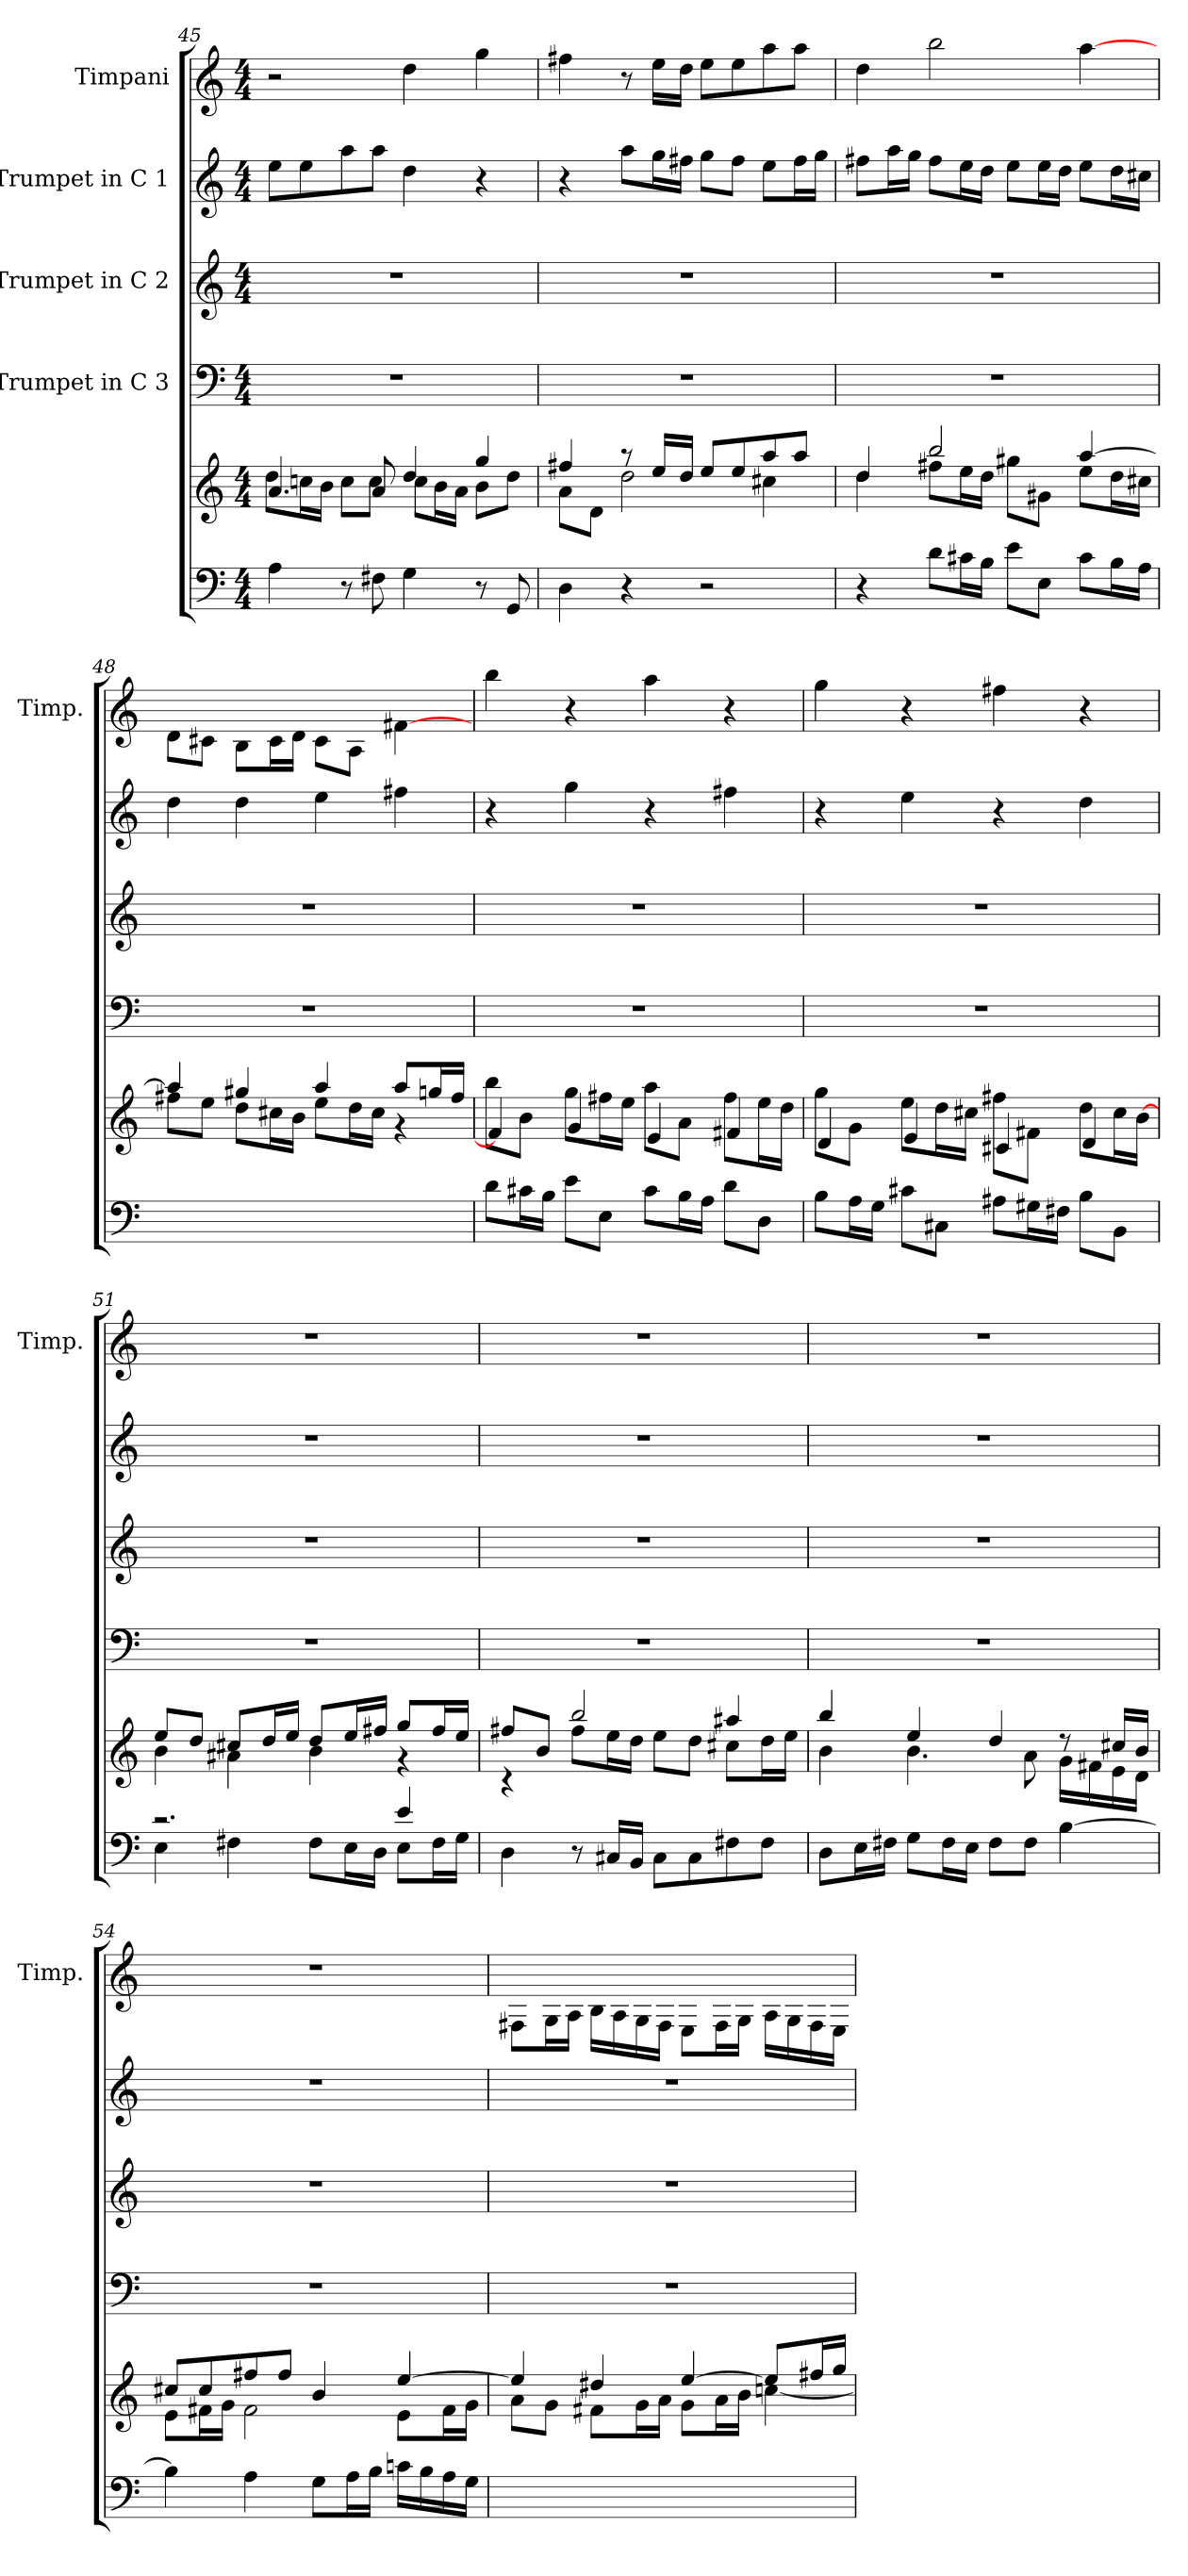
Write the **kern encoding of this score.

**kern	**kern	**kern	**kern	**kern	**kern
*part5	*part5	*part4	*part3	*part2	*part1
*staff6	*staff5	*staff4	*staff3	*staff2	*staff1
*	*	*I"Trumpet in C 3	*I"Trumpet in C 2	*I"Trumpet in C 1	*I"Timpani
*	*	*	*	*	*I'Timp.
!!LO:LB:g=z
*clefF4	*clefG2	*clefF4	*clefG2	*clefG2	*clefG2
*M4/4	*M4/4	*M4/4	*M4/4	*M4/4	*M4/4
=45	=45	=45	=45	=45	=45
*	*^	*	*	*	*
4A\	4.a/	8dd\L	1r	1r	8ee\L	2r
.	.	16ccn\L	.	.	8ee\	.
.	.	16b\JJ	.	.	.	.
8r	.	8cc\L	.	.	8aa\	.
8F#\	8a/	8cc\J	.	.	8aa\J	.
4G\	4dd/	8cc\L	.	.	4dd\	4dd\
.	.	16b\L	.	.	.	.
.	.	16a\JJ	.	.	.	.
8r	4gg/	8b\L	.	.	4r	4gg\
8GG/	.	8dd\J	.	.	.	.
=46	=46	=46	=46	=46	=46	=46
4D\	4ff#/	8a\L	1r	1r	4r	4ff#\
.	.	8d\J	.	.	.	.
4r	8r	2dd\	.	.	8aa\L	8r
.	16ee/LL	.	.	.	16gg\L	16ee\LL
.	16dd/JJ	.	.	.	16ff#\JJ	16dd\JJ
2r	8ee/L	.	.	.	8gg\L	8ee\L
.	8ee/	.	.	.	8ff#\J	8ee\
.	8aa/	4cc#\	.	.	8ee\L	8aa\
.	8aa/J	.	.	.	16ff#\L	8aa\J
.	.	.	.	.	16gg\JJ	.
=47	=47	=47	=47	=47	=47	=47
4r	4dd/	4dd\	1r	1r	8ff#\L	4dd\
.	.	.	.	.	16aa\L	.
.	.	.	.	.	16gg\JJ	.
8d\L	2bb/	8ff#\L	.	.	8ff#\L	2bb\
16c#\L	.	16ee\L	.	.	16ee\L	.
16B\JJ	.	16dd\JJ	.	.	16dd\JJ	.
8e\L	.	8gg#\L	.	.	8ee\L	.
8E\J	.	8g#\J	.	.	16ee\L	.
.	.	.	.	.	16dd\JJ	.
8c#\L	[4aa/	8ee\L	.	.	8ee\L	[4aa\
16B\L	.	16dd\L	.	.	16dd\L	.
16A\JJ	.	16cc#\JJ	.	.	16cc#\JJ	.
=48	=48	=48	=48	=48	=48	=48
1ryy	4aa/]	8ff#\L	1r	1r	4dd\	8d\L
.	.	8ee\J	.	.	.	8c#\J
.	4gg#/	8dd\L	.	.	4dd\	8B\L
.	.	16cc#\L	.	.	.	16c#\L
.	.	16b\JJ	.	.	.	16d\JJ
.	4aa/	8ee\L	.	.	4ee\	8c#\L
.	.	16dd\L	.	.	.	8A\J
.	.	16cc#\JJ	.	.	.	.
.	8aa/L	4r	.	.	4ff#\	[4f#\
.	16ggn/L	.	.	.	.	.
.	16ff#/JJ	.	.	.	.	.
=49	=49	=49	=49	=49	=49	=49
8d\L	8bb\L	4f#/]	1r	1r	4r	4bb\
16c#\L	8b\J	.	.	.	.	.
16B\JJ	.	.	.	.	.	.
8e\L	8gg\L	4g/	.	.	4gg\	4r
8E\J	16ff#\L	.	.	.	.	.
.	16ee\JJ	.	.	.	.	.
8c#\L	8aa\L	4e/	.	.	4r	4aa\
16B\L	8a\J	.	.	.	.	.
16A\JJ	.	.	.	.	.	.
8d\L	8ff#\L	4f#/	.	.	4ff#\	4r
8D\J	16ee\L	.	.	.	.	.
.	16dd\JJ	.	.	.	.	.
!!LO:PB:g=z
=50	=50	=50	=50	=50	=50	=50
8B\L	8gg\L	4d/	1r	1r	4r	4gg\
16A\L	8g\J	.	.	.	.	.
16G\JJ	.	.	.	.	.	.
8c#\L	8ee\L	4e/	.	.	4ee\	4r
8C#\J	16dd\L	.	.	.	.	.
.	16cc#\JJ	.	.	.	.	.
8A#\L	8ff#\L	4c#/	.	.	4r	4ff#\
16G#\L	8f#\J	.	.	.	.	.
16F#\JJ	.	.	.	.	.	.
8B\L	8dd\L	4d/	.	.	4dd\	4r
8BB\J	16cc#\L	.	.	.	.	.
.	[16b\JJ	.	.	.	.	.
=51	=51	=51	=51	=51	=51	=51
*^	*	*	*	*	*	*
2.r	4E\	8ee/L	4b\	1r	1r	1r	1r
.	.	8dd/J	.	.	.	.	.
.	4F#\	8cc#/L	4a#\	.	.	.	.
.	.	16dd/L	.	.	.	.	.
.	.	16ee/JJ	.	.	.	.	.
.	8F#\L	8dd/L	4b\	.	.	.	.
.	16E\L	16ee/L	.	.	.	.	.
.	16D\JJ	16ff#/JJ	.	.	.	.	.
4e/	8E\L	8gg/L	4r	.	.	.	.
.	16F#\L	16ff#/L	.	.	.	.	.
.	16G\JJ	16ee/JJ	.	.	.	.	.
*v	*v	*	*	*	*	*	*
=52	=52	=52	=52	=52	=52	=52
4D\	8ff#/L	4r	1r	1r	1r	1r
.	8b/J	.	.	.	.	.
8r	2bb/	8ff#\L	.	.	.	.
16C#/LL	.	16ee\L	.	.	.	.
16BB/JJ	.	16dd\JJ	.	.	.	.
8C#\L	.	8ee\L	.	.	.	.
8C#\	.	8dd\J	.	.	.	.
8F#\	4aa#/	8cc#\L	.	.	.	.
8F#\J	.	16dd\L	.	.	.	.
.	.	16ee\JJ	.	.	.	.
=53	=53	=53	=53	=53	=53	=53
8D\L	4bb/	4b\	1r	1r	1r	1r
16E\L	.	.	.	.	.	.
16F#\JJ	.	.	.	.	.	.
8G\L	4ee/	4.b\	.	.	.	.
16F#\L	.	.	.	.	.	.
16E\JJ	.	.	.	.	.	.
8F#\L	4dd/	.	.	.	.	.
8F#\J	.	8a\	.	.	.	.
[4B\	8r	16g\LL	.	.	.	.
.	.	16f#\	.	.	.	.
.	16cc#/LL	16e\	.	.	.	.
.	16b/JJ	16d\JJ	.	.	.	.
=54	=54	=54	=54	=54	=54	=54
4B\]	8cc#/L	8e\L	1r	1r	1r	1r
.	8cc#/	16f#\L	.	.	.	.
.	.	16g\JJ	.	.	.	.
4A\	8ff#/	2f#\	.	.	.	.
.	8ff#/J	.	.	.	.	.
8G\L	4b/	.	.	.	.	.
16A\L	.	.	.	.	.	.
16B\JJ	.	.	.	.	.	.
16cn\LL	[4ee/	8e\L	.	.	.	.
16B\	.	.	.	.	.	.
16A\	.	16f#\L	.	.	.	.
16G\JJ	.	16g\JJ	.	.	.	.
=55	=55	=55	=55	=55	=55	=55
1ryy	4ee/]	8a\L	1r	1r	1r	8F#\L
.	.	8g\J	.	.	.	16G\L
.	.	.	.	.	.	16A\JJ
.	4dd#/	8f#\L	.	.	.	16B\LL
.	.	.	.	.	.	16A\
.	.	16g\L	.	.	.	16G\
.	.	16a\JJ	.	.	.	16F#\JJ
.	[4ee/	8g\L	.	.	.	8E\L
.	.	16a\L	.	.	.	16F#\L
.	.	16b\JJ	.	.	.	16G\JJ
.	8ee/L]	[4ccn\	.	.	.	16A\LL
.	.	.	.	.	.	16G\
.	16ff#/L	.	.	.	.	16F#\
.	16gg/JJ	.	.	.	.	16E\JJ
*	*v	*v	*	*	*	*
=	=	=	=	=	=
*-	*-	*-	*-	*-	*-
